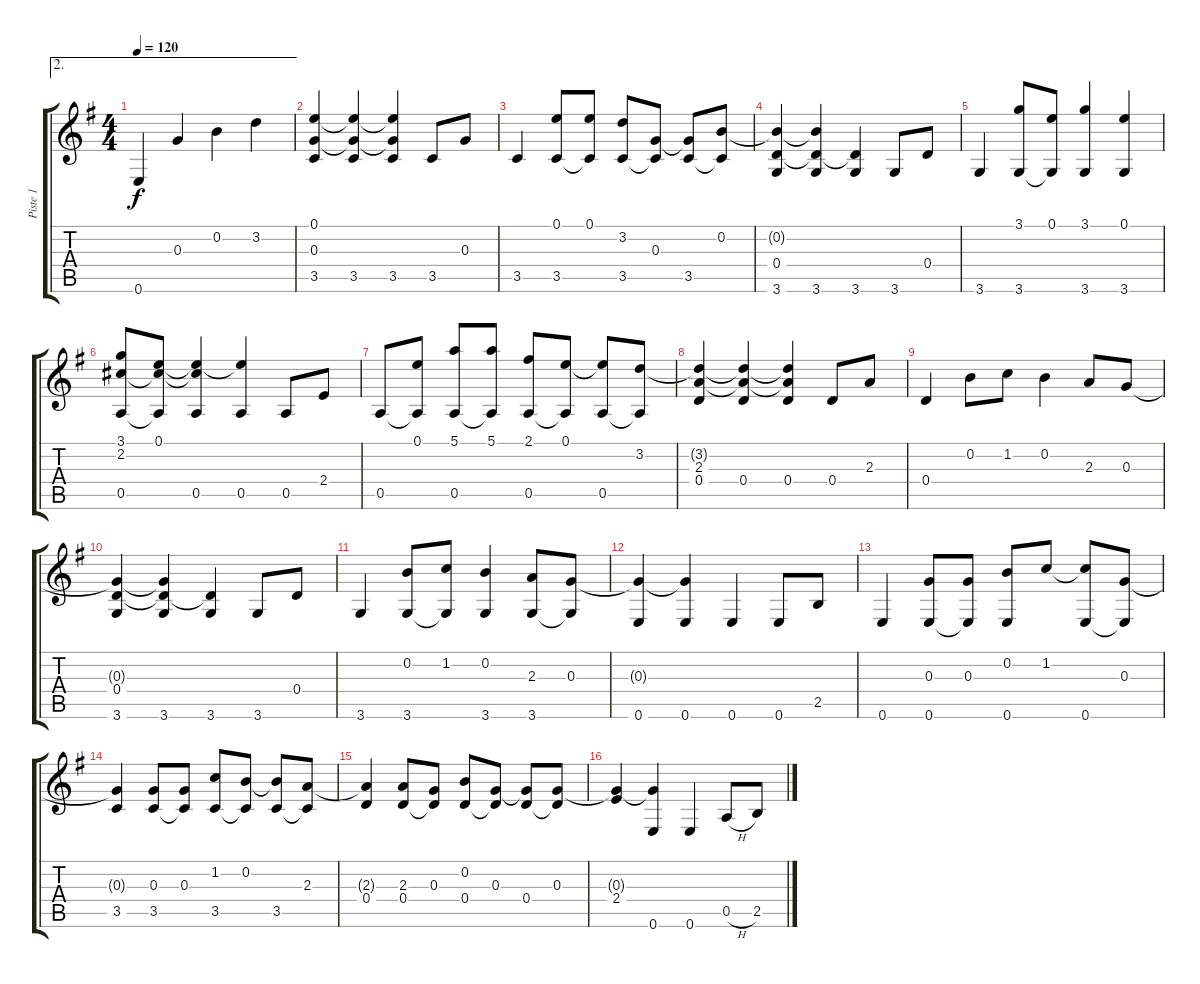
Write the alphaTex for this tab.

\track ("Piste 1" "Piste 1") {instrument acousticguitarnylon}
\staff {score tabs}
\tuning (E4 B3 G3 D3 A2 E2) {hide}
\ae 2
\ts (4 4)
\tempo 120
\clef g2
\ks g
0.6.4{dy f} 0.3.4 0.2.4 3.2.4 |
(0.1 0.3 3.5).4 (0.1{t} 0.3{t} 3.5).4 (0.1{t} 0.3{t} 3.5).4 3.5.8 0.3.8 |
3.5.4 (0.1 3.5).8 (0.1 3.5{t}).8 (3.2 3.5).8 (0.3 3.5{t}).8 (0.3{t} 3.5).8 (0.2 3.5{t}).8 |
(0.2{t} 0.4 3.6).4 (0.2{t} 0.4{t} 3.6).4 (0.4{t} 3.6).4 3.6.8 0.4.8 |
3.6.4 (3.1 3.6).8 (0.1 3.6{t}).8 (3.1 3.6).4 (0.1 3.6).4 |
(3.1 2.2 0.5).8 (0.1 2.2{t} 0.5{t}).8 (0.1{t} 2.2{t} 0.5).4 (0.1{t} 0.5).4 0.5.8 2.4.8 |
0.5.8 (0.1 0.5{t}).8 (5.1 0.5).8 (5.1 0.5{t}).8 (2.1 0.5).8 (0.1 0.5{t}).8 (0.1{t} 0.5).8 (3.2 0.5{t}).8 |
(3.2{t} 2.3 0.4).4 (3.2{t} 2.3{t} 0.4).4 (3.2{t} 2.3{t} 0.4).4 0.4.8 2.3.8 |
0.4.4 0.2.8 1.2.8 0.2.4 2.3.8 0.3.8 |
(0.3{t} 0.4 3.6).4 (0.3{t} 0.4{t} 3.6).4 (0.4{t} 3.6).4 3.6.8 0.4.8 |
3.6.4 (0.2 3.6).8 (1.2 3.6{t}).8 (0.2 3.6).4 (2.3 3.6).8 (0.3 3.6{t}).8 |
(0.3{t} 0.6).4 (0.3{t} 0.6).4 0.6.4 0.6.8 2.5.8 |
0.6.4 (0.3 0.6).8 (0.3 0.6{t}).8 (0.2 0.6).8 1.2.8 (1.2{t} 0.6).8 (0.3 0.6{t}).8 |
(0.3{t} 3.5).4 (0.3 3.5).8 (0.3 3.5{t}).8 (1.2 3.5).8 (0.2 3.5{t}).8 (0.2{t} 3.5).8 (2.3 3.5{t}).8 |
(2.3{t} 0.4).4 (2.3 0.4).8 (0.3 0.4{t}).8 (0.2 0.4).8 (0.3 0.4{t}).8 (0.3{t} 0.4).8 (0.3 0.4{t}).8 |
(0.3{t} 2.4).4 (0.3{t} 0.6).4 0.6.4 0.5{h}.8 2.5.8
